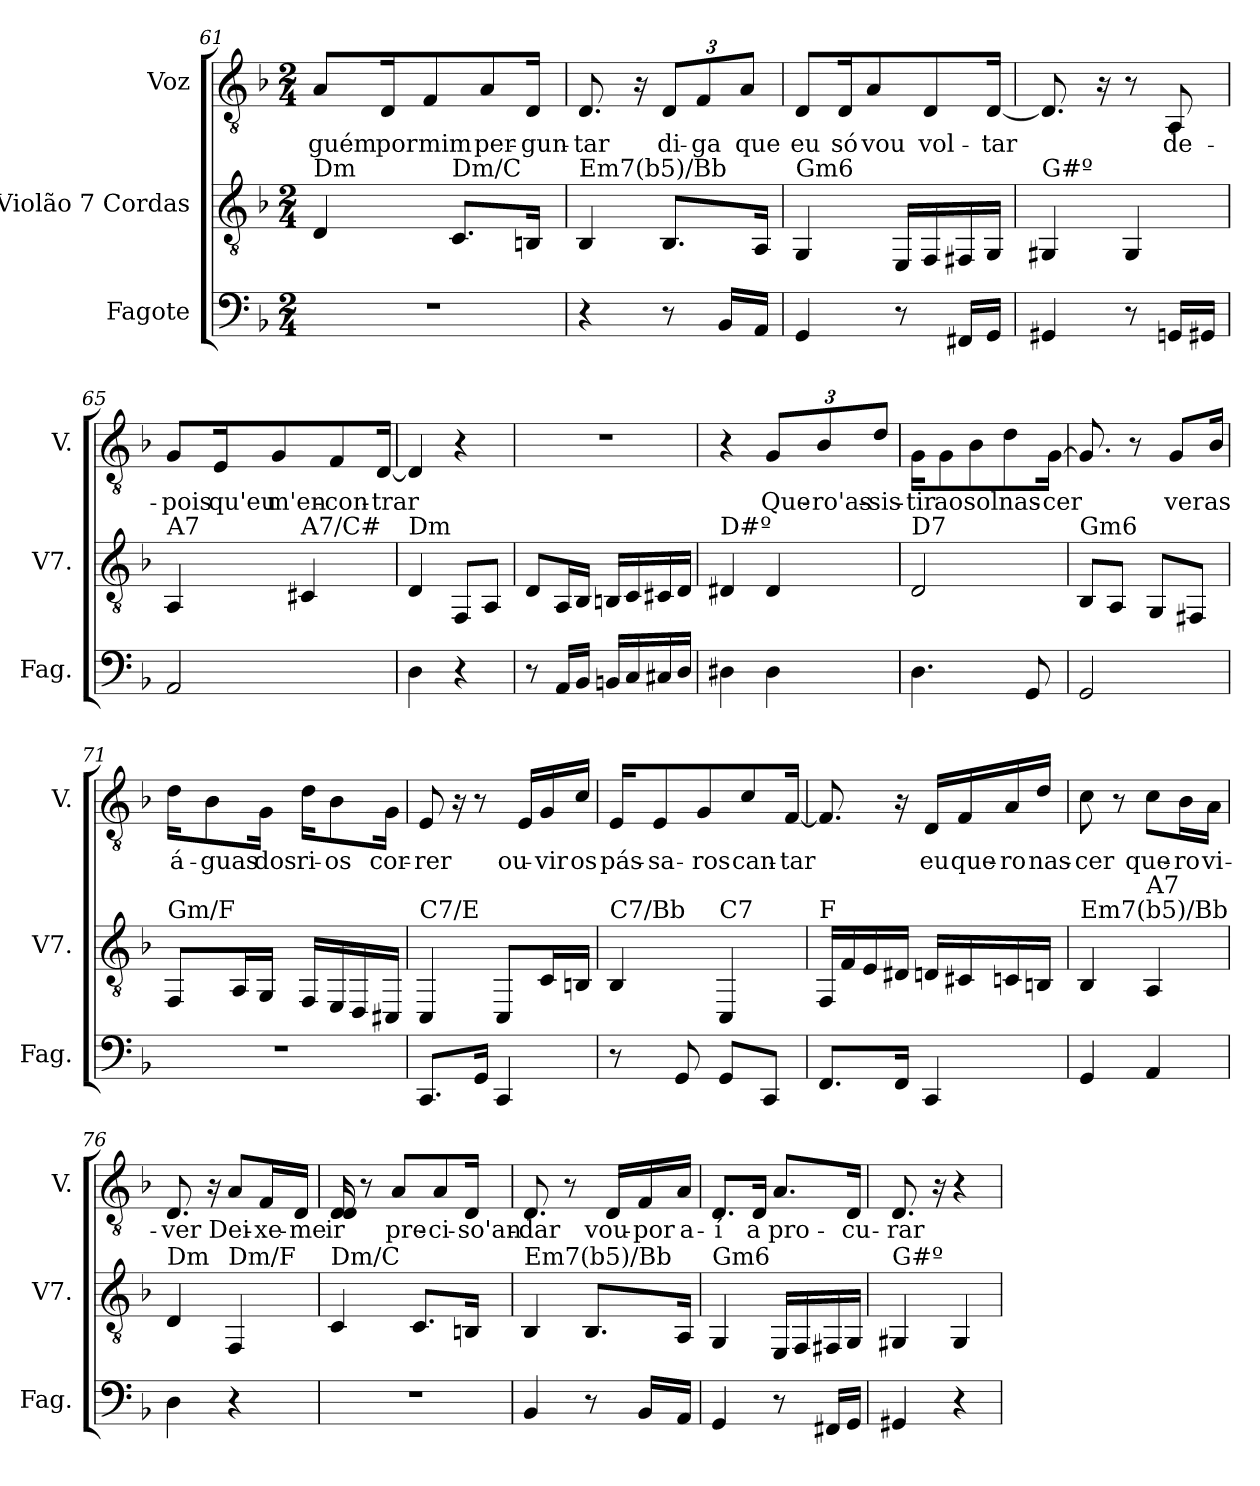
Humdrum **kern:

**kern	**kern	**kern	**text
*part3	*part2	*part1	*part1
*staff3	*staff2	*staff1	*staff1
*I"Fagote	*I"Violão 7 Cordas	*I"Voz	*
*I'Fag.	*I'V7.	*I'V.	*
*clefF4	*clefGv2	*clefGv2	*
*k[b-]	*k[b-]	*k[b-]	*
*M2/4	*M2/4	*M2/4	*
=61	=61	=61	=61
!	!LO:TX:a:t=Dm	!	!
2r	4D/	8A/L	-guém
.	.	16D/K	por
.	.	8F/	mim
!	!LO:TX:a:t=Dm/C	!	!
.	8.C/L	.	.
.	.	8A/	per-
.	16BBn/Jk	16D/Jk	-gun-
=62	=62	=62	=62
!	!LO:TX:a:t=Em7(b5)/Bb	!	!
4r	4BB-/	8.D/	-tar
.	.	16r	.
*	*	*Xbrackettup	*
8r	8.BB-/L	12D/L	di-
.	.	12F/	-ga
16BB-/LL	.	.	.
.	.	12A/J	que
16AA/JJ	16AA/Jk	.	.
!!LO:PB:g=z
=63	=63	=63	=63
!	!LO:TX:a:t=Gm6	!	!
4GG/	4GG/	8D/L	eu
.	.	16D/K	só
.	.	8A/	vou
8r	16EE/LL	.	.
.	16FF/	8D/	vol-
16FF#X/LL	16FF#X/	.	.
16GG/JJ	16GG/JJ	[16D/Jk	-tar
=64	=64	=64	=64
!	!LO:TX:a:t=G#º	!	!
4GG#X/	4GG#X/	8.D/]	.
.	.	16r	.
8r	4GG#/	8r	.
16GGn/LL	.	8AA/	de-
16GG#X/JJ	.	.	.
=65	=65	=65	=65
!	!LO:TX:a:t=A7	!	!
2AA/	4AA/	8G/L	-pois
.	.	16E/K	qu'eu
.	.	8G/	m'en-
!	!LO:TX:a:t=A7/C#	!	!
.	4C#X/	.	.
.	.	8F/	-con-
.	.	[16D/Jk	-trar
=66	=66	=66	=66
!	!LO:TX:a:t=Dm	!	!
4D\	4D/	4D/]	.
4r	8FF/L	4r	.
.	8AA/J	.	.
=67	=67	=67	=67
8r	8D/L	2r	.
16AA/LL	16AA/L	.	.
16BB-/JJ	16BB-/JJ	.	.
16BBn/LL	16BBn/LL	.	.
16C/	16C/	.	.
16C#X/	16C#X/	.	.
16D/JJ	16D/JJ	.	.
!!LO:LB:g=z
=68	=68	=68	=68
!	!LO:TX:a:t=D#º	!	!
4D#X\	4D#X/	4r	.
4D#\	4D#/	12G/L	Que-
.	.	12B-/	-ro'as-
.	.	12d/J	-sis-
=69	=69	=69	=69
!	!LO:TX:a:t=D7	!	!
4.D\	2D/	16G\KL	-tir
.	.	8G\	ao
.	.	8B-\	sol
.	.	8d\	nas-
8GG/	.	.	.
.	.	[16G\Jk	-cer
=70	=70	=70	=70
!	!LO:TX:a:t=Gm6	!	!
2GG/	8BB-/L	8.G/]	.
.	8AA/J	.	.
.	.	8r	.
.	8GG/L	.	.
.	.	8G/L	ver
.	8FF#X/J	.	.
.	.	16B-/Jk	as
=71	=71	=71	=71
!	!LO:TX:a:t=Gm/F	!	!
2r	8FF/L	16d\KL	á-
.	.	8B-\	-guas
.	16AA/L	.	.
.	16GG/JJ	16G\Jk	dos
.	16FF/LL	16d\KL	ri-
.	16EE/	8B-\	-os
.	16DD/	.	.
.	16CC#X/JJ	16G\Jk	cor-
=72	=72	=72	=72
!	!LO:TX:a:t=C7/E	!	!
8.CC/L	4CC/	8E/	-rer
.	.	16r	.
16GG/Jk	.	8r	.
4CC/	8CC/L	.	.
.	.	16E/LL	ou-
.	16C/L	16G/	-vir
.	16BBn/JJ	16c/JJ	os
!!LO:LB:g=z
=73	=73	=73	=73
!	!LO:TX:a:t=C7/Bb	!	!
8r	4BB-/	16E/KL	pás-
.	.	8E/	-sa-
8GG/	.	.	.
.	.	8G/	-ros
!	!LO:TX:a:t=C7	!	!
8GG/L	4CC/	.	.
.	.	8c/	can-
8CC/J	.	.	.
.	.	[16F/Jk	-tar
=74	=74	=74	=74
!	!LO:TX:a:t=F	!	!
8.FF/L	16FF/LL	8.F/]	.
.	16F/	.	.
.	16E/	.	.
16FF/Jk	16D#X/JJ	16r	.
4CC/	16Dn/LL	16D/LL	eu
.	16C#X/	16F/	que-
.	16Cn/	16A/	-ro
.	16BBn/JJ	16d/JJ	nas-
=75	=75	=75	=75
!	!LO:TX:a:t=Em7(b5)/Bb	!	!
4GG/	4BB-/	8c\	-cer
.	.	8r	.
!	!LO:TX:a:t=A7	!	!
4AA/	4AA/	8c\L	que-
.	.	16B-\L	-ro
.	.	16A\JJ	vi-
=76	=76	=76	=76
!	!LO:TX:a:t=Dm	!	!
4D\	4D/	8.D/	-ver
.	.	16r	.
!	!LO:TX:a:t=Dm/F	!	!
4r	4FF/	8A/L	Dei-
.	.	16F/L	-xe-
.	.	16D/JJ	-me
=77	=77	=77	=77
!	!LO:TX:a:t=Dm/C	!	!
2r	4C/	16D/ 16D/	ir
.	.	8r	.
.	.	8A/L	pre-
.	8.C/L	.	.
.	.	8A/	-ci-
.	16BBn/Jk	16D/Jk	-so'an-
!!LO:PB:g=z
=78	=78	=78	=78
!	!LO:TX:a:t=Em7(b5)/Bb	!	!
4BB-/	4BB-/	8.D/	-dar
.	.	8r	.
8r	8.BB-/L	.	.
.	.	16D/LL	vou-
16BB-/LL	.	16F/	-por
16AA/JJ	16AA/Jk	16A/JJ	a-
=79	=79	=79	=79
!	!LO:TX:a:t=Gm6	!	!
4GG/	4GG/	8.D/L	-í
.	.	16D/Jk	a
8r	16EE/LL	8.A/L	pro-
.	16FF/	.	.
16FF#X/LL	16FF#X/	.	.
16GG/JJ	16GG/JJ	16D/Jk	-cu-
=80	=80	=80	=80
!	!LO:TX:a:t=G#º	!	!
4GG#X/	4GG#X/	8.D/	-rar
.	.	16r	.
4r	4GG#/	4r	.
=	=	=	=
*-	*-	*-	*-
